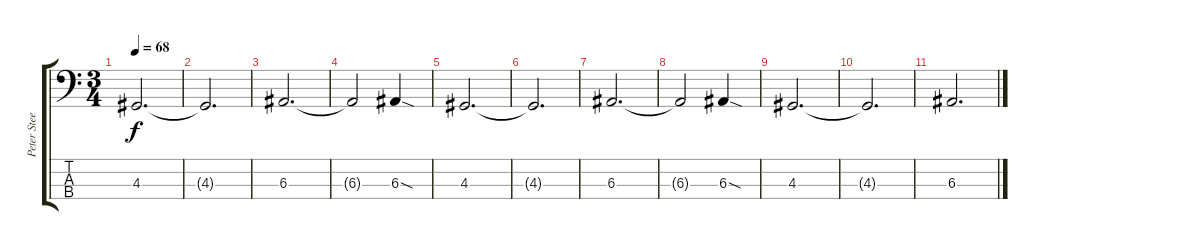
\track ("Peter Steele" "Peter Stee") {instrument electricbasspick}
\staff {score tabs}
\tuning (D2 A1 E1 B0) {hide}
\ts (3 4)
\tempo 68
\clef f4
\ks c
4.3.2{d dy f} |
4.3{t}.2{d} |
6.3.2{d} |
6.3{t}.2 6.3{sod}.4 |
4.3.2{d} |
4.3{t}.2{d} |
6.3.2{d} |
6.3{t}.2 6.3{sod}.4 |
4.3.2{d volume 0} |
4.3{t}.2{d} |
6.3.2{d}
